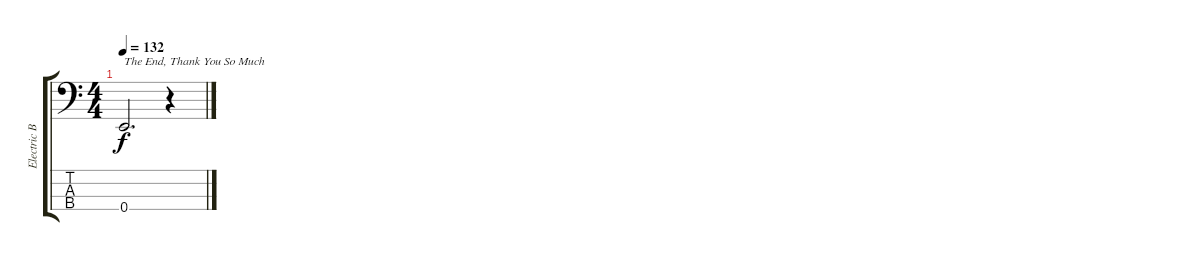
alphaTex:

\track ("Electric Bass" "Electric B") {instrument electricbassfinger}
\staff {score tabs}
\tuning (G2 D2 A1 E1) {hide}
\ts (4 4)
\tempo 132
\clef f4
\ks c
0.4{t}.2{d txt "The End, Thank You So Much" dy f} r.4
